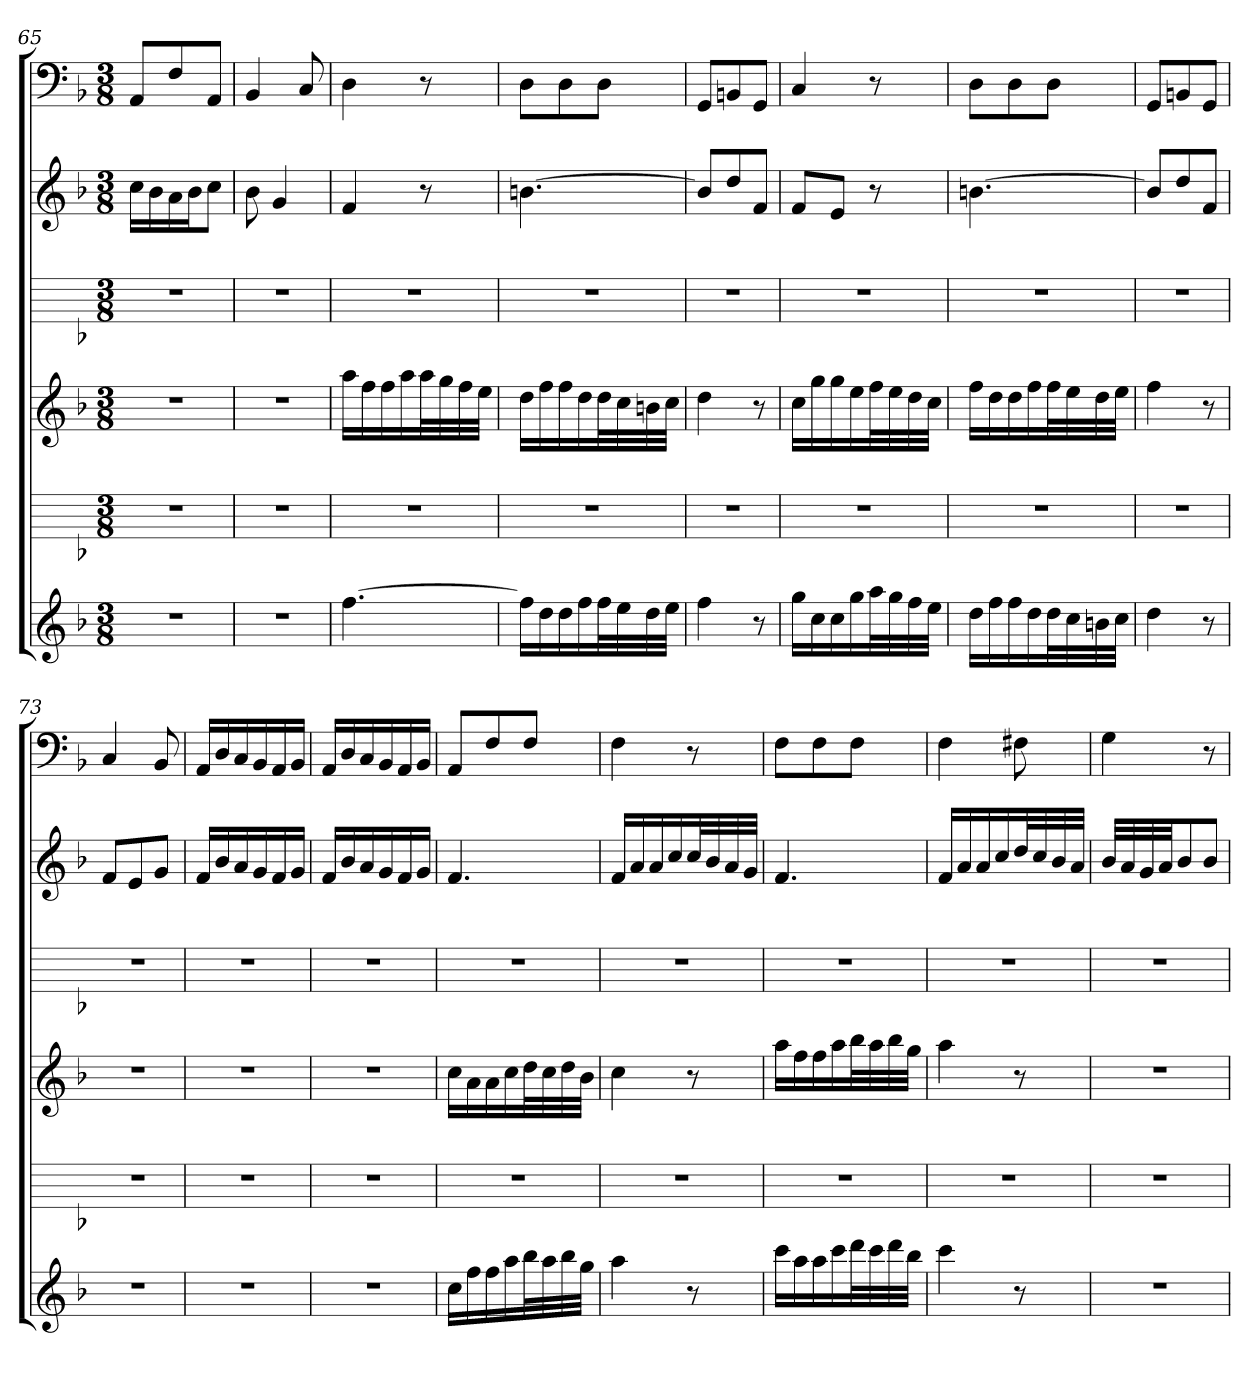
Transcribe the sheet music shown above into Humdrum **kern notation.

**kern	**kern	**kern	**kern	**kern	**kern
*part6	*part5	*part4	*part3	*part2	*part1
*staff6	*staff5	*staff4	*staff3	*staff2	*staff1
*	*	*	*	*	*clefF4
*k[b-]	*k[b-]	*k[b-]	*k[b-]	*k[b-]	*k[b-]
*F:	*F:	*F:	*F:	*F:	*F:
*M3/8	*M3/8	*M3/8	*M3/8	*M3/8	*M3/8
=65	=65	=65	=65	=65	=65
4.r	4.r	4.r	4.r	16ccLL	8AA/L
.	.	.	.	16b-	.
.	.	.	.	16a	8F/
.	.	.	.	16b-J	.
.	.	.	.	8ccJ	8AA/J
=66	=66	=66	=66	=66	=66
4.r	4.r	4.r	4.r	8b-	4BB-
.	.	.	.	4g	.
.	.	.	.	.	8C
=67	=67	=67	=67	=67	=67
[4.ff	4.r	16aaLL	4.r	4f	4D
.	.	16ff	.	.	.
.	.	16ff	.	.	.
.	.	16aa	.	.	.
.	.	32aaL	.	8r	8r
.	.	32gg	.	.	.
.	.	32ff	.	.	.
.	.	32eeJJJ	.	.	.
=68	=68	=68	=68	=68	=68
16ffLL]	4.r	16ddLL	4.r	[4.bn	8D\L
16dd	.	16ff	.	.	.
16dd	.	16ff	.	.	8D\
16ff	.	16dd	.	.	.
32ffL	.	32ddL	.	.	8D\J
32ee	.	32cc	.	.	.
32dd	.	32bn	.	.	.
32eeJJJ	.	32ccJJJ	.	.	.
=69	=69	=69	=69	=69	=69
4ff	4.r	4dd	4.r	8bL]	8GG/L
.	.	.	.	8dd	8BBn/
8r	.	8r	.	8fJ	8GG/J
=70	=70	=70	=70	=70	=70
16ggLL	4.r	16ccLL	4.r	8fL	4C
16cc	.	16gg	.	.	.
16cc	.	16gg	.	8eJ	.
16gg	.	16ee	.	.	.
32aaL	.	32ffL	.	8r	8r
32gg	.	32ee	.	.	.
32ff	.	32dd	.	.	.
32eeJJJ	.	32ccJJJ	.	.	.
=71	=71	=71	=71	=71	=71
16ddLL	4.r	16ffLL	4.r	[4.bn	8D\L
16ff	.	16dd	.	.	.
16ff	.	16dd	.	.	8D\
16dd	.	16ff	.	.	.
32ddL	.	32ffL	.	.	8D\J
32cc	.	32ee	.	.	.
32bn	.	32dd	.	.	.
32ccJJJ	.	32eeJJJ	.	.	.
=72	=72	=72	=72	=72	=72
4dd	4.r	4ff	4.r	8bL]	8GG/L
.	.	.	.	8dd	8BBn/
8r	.	8r	.	8fJ	8GG/J
=73	=73	=73	=73	=73	=73
4.r	4.r	4.r	4.r	8fL	4C
.	.	.	.	8e	.
.	.	.	.	8gJ	8BB-
=74	=74	=74	=74	=74	=74
4.r	4.r	4.r	4.r	16fLL	16AA/LL
.	.	.	.	16b-	16D/
.	.	.	.	16a	16C/
.	.	.	.	16g	16BB-/
.	.	.	.	16f	16AA/
.	.	.	.	16gJJ	16BB-/JJ
=75	=75	=75	=75	=75	=75
4.r	4.r	4.r	4.r	16fLL	16AA/LL
.	.	.	.	16b-	16D/
.	.	.	.	16a	16C/
.	.	.	.	16g	16BB-/
.	.	.	.	16f	16AA/
.	.	.	.	16gJJ	16BB-/JJ
=76	=76	=76	=76	=76	=76
16ccLL	4.r	16ccLL	4.r	4.f	8AA/L
16ff	.	16a	.	.	.
16ff	.	16a	.	.	8F/
16aa	.	16cc	.	.	.
32bb-L	.	32ddL	.	.	8F/J
32aa	.	32cc	.	.	.
32bb-	.	32dd	.	.	.
32ggJJJ	.	32b-JJJ	.	.	.
=77	=77	=77	=77	=77	=77
4aa	4.r	4cc	4.r	16fLL	4F
.	.	.	.	16a	.
.	.	.	.	16a	.
.	.	.	.	16cc	.
8r	.	8r	.	32ccL	8r
.	.	.	.	32b-	.
.	.	.	.	32a	.
.	.	.	.	32gJJJ	.
=78	=78	=78	=78	=78	=78
16cccLL	4.r	16aaLL	4.r	4.f	8F\L
16aa	.	16ff	.	.	.
16aa	.	16ff	.	.	8F\
16ccc	.	16aa	.	.	.
32dddL	.	32bb-L	.	.	8F\J
32ccc	.	32aa	.	.	.
32ddd	.	32bb-	.	.	.
32bb-JJJ	.	32ggJJJ	.	.	.
=79	=79	=79	=79	=79	=79
4ccc	4.r	4aa	4.r	16fLL	4F
.	.	.	.	16a	.
.	.	.	.	16a	.
.	.	.	.	16cc	.
8r	.	8r	.	32ddL	8F#X
.	.	.	.	32cc	.
.	.	.	.	32b-	.
.	.	.	.	32aJJJ	.
=80	=80	=80	=80	=80	=80
4.r	4.r	4.r	4.r	32b-LLL	4G
.	.	.	.	32a	.
.	.	.	.	32g	.
.	.	.	.	32aJJ	.
.	.	.	.	8b-	.
.	.	.	.	8b-J	8r
=	=	=	=	=	=
*-	*-	*-	*-	*-	*-
